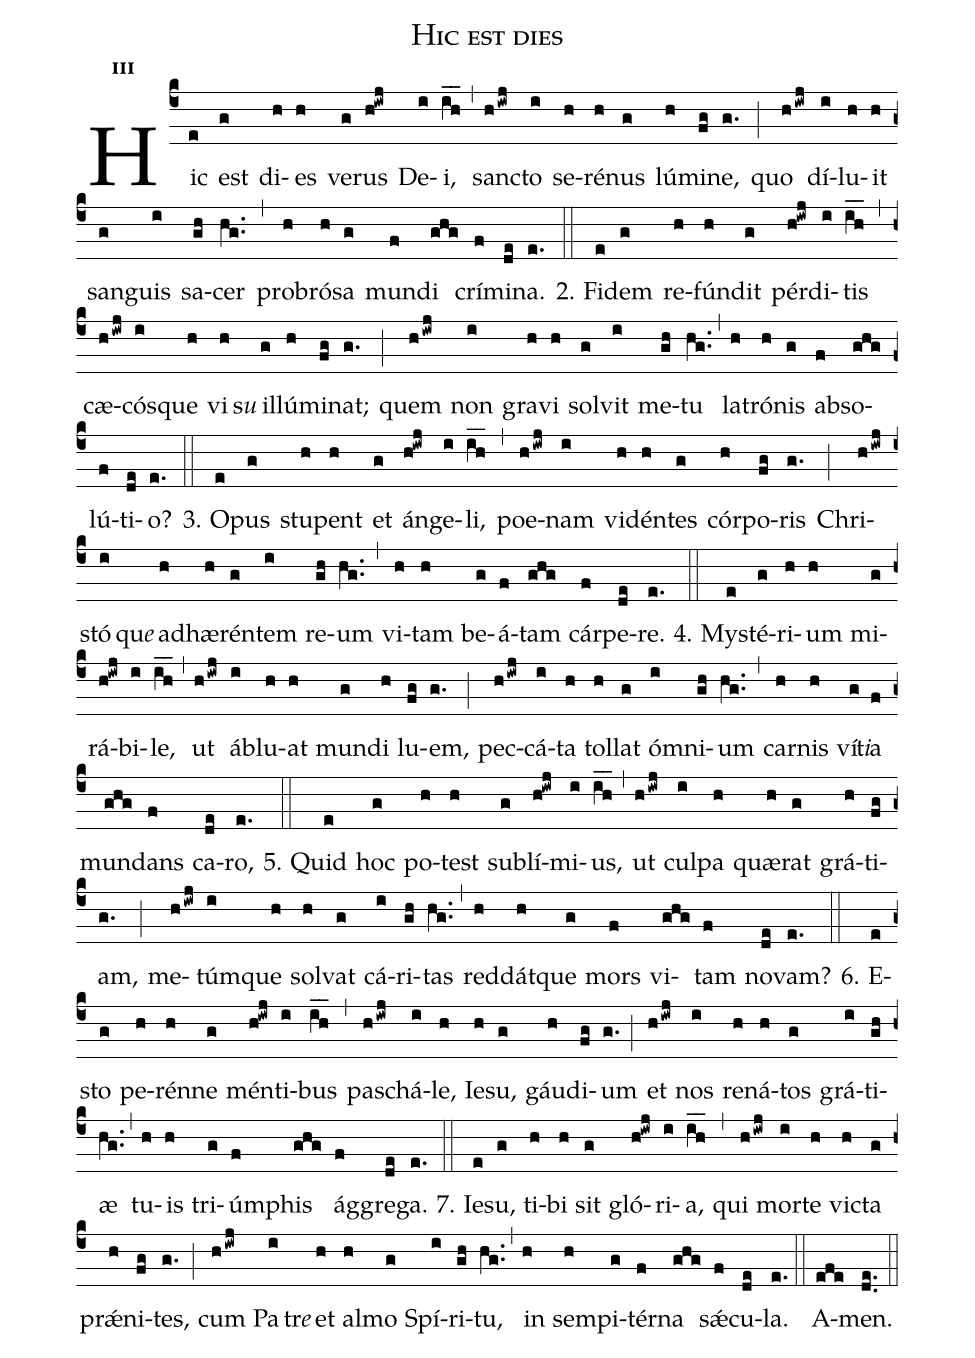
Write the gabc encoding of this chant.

name:Hic est dies;
office-part:Hymnus;
mode:3;
%%
initial-style: 1;
name: Hic est dies;
book: Liber Hymnaris, p. 79;
occasion: Dominicis Tempore Paschali Usque ad Ascensionem Domini;
office-part: Ad Officium Lectionis H;
user-notes: ;
commentary: ;
annotation: 3;
centering-scheme: english;
fontsize: 12;
font: OFLSortsMillGoudy;
height: 11;
width: 4.5;
%%
(c4)Hic(e) est(g) di(h)es(h) ve(g)rus(h!iwj) De(i)i,(ih__) (,)
san(hiwj)cto(i) se(h)ré(h)nus(g) lú(h)mi(fg)ne,(g.) (;)
quo(hiwj) dí(i)lu(h)it(h) san(g)guis(i) sa(gh)cer(hg..) (,)
pro(h)bró(h)sa(g) mun(f)di(ghg) crí(f)mi(de)na.(e.) (::)

2. Fi(e)dem(g) re(h)fún(h)dit(g) pér(h!iwj)di(i)tis(ih__) (,)
cæ(hiwj)cós(i)que(h) vi(h)s<i>u</i>() il(g)lú(h)mi(fg)nat;(g.) (;)
quem(hiwj) non(i) gra(h)vi(h) sol(g)vit(i) me(gh)tu(hg..) (,)
la(h)tró(h)nis(g) ab(f)so(ghg)lú(f)ti(de)o?(e.) (::)
3. O(e)pus(g) stu(h)pent(h) et(g) án(h!iwj)ge(i)li,(ih__) (,)
poe(hiwj)nam(i) vi(h)dén(h)tes(g) cór(h)po(fg)ris(g.) (;)
Chri(hiwj)stó(i)qu<i>e</i>() a(h)dhæ(h)rén(g)tem(i) re(gh)um(hg..) (,)
vi(h)tam(h) be(g)á(f)tam(ghg) cár(f)pe(de)re.(e.) (::)
4. My(e)sté(g)ri(h)um(h) mi(g)rá(h!iwj)bi(i)le,(ih__) (,)
ut(hiwj) á(i)blu(h)at(h) mun(g)di(h) lu(fg)em,(g.) (;)
pec(hiwj)cá(i)ta(h) tol(h)lat(g) óm(i)ni(gh)um(hg..) (,)
car(h)nis(h) ví(g)t<i>i</i>()a(f) mun(ghg)dans(f) ca(de)ro,(e.) (::)
5. Quid(e) hoc(g) po(h)test(h) su(g)blí(h!iwj)mi(i)us,(ih__) (,)
ut(hiwj) cul(i)pa(h) quæ(h)rat(g) grá(h)ti(fg)am,(g.) (;)
me(hiwj)túm(i)que(h) sol(h)vat(g) cá(i)ri(gh)tas(hg..) (,)
red(h)dát(h)que(g) mors(f) vi(ghg)tam(f) no(de)vam?(e.) (::)
6. E(e)sto(g) pe(h)rén(h)ne(g) mén(h!iwj)ti(i)bus(ih__) (,)
pas(hiwj)chá(i)le,(h) Ie(h)su,(g) gáu(h)di(fg)um(g.) (;)
et(hiwj) nos(i) re(h)ná(h)tos(g) grá(i)ti(gh)æ(hg..) (,)
tu(h)is(h) tri(g)úm(f)phis(ghg) ág(f)gre(de)ga.(e.) (::)
7. Ie(e)su,(g) ti(h)bi(h) sit(g) gló(h!iwj)ri(i)a,(ih__) (,)
qui(hiwj) mor(i)te(h) vi(h)cta(g) prǽ(h)ni(fg)tes,(g.) (;)
cum(hiwj) Pa(i)tr<i>e</i>() et(h) al(h)mo(g) Spí(i)ri(gh)tu,(hg..) (,)
in(h) sem(h)pi(g)tér(f)na(ghg) sǽ(f)cu(de)la.(e.) (::) A(efe)men.(de..) (::)
